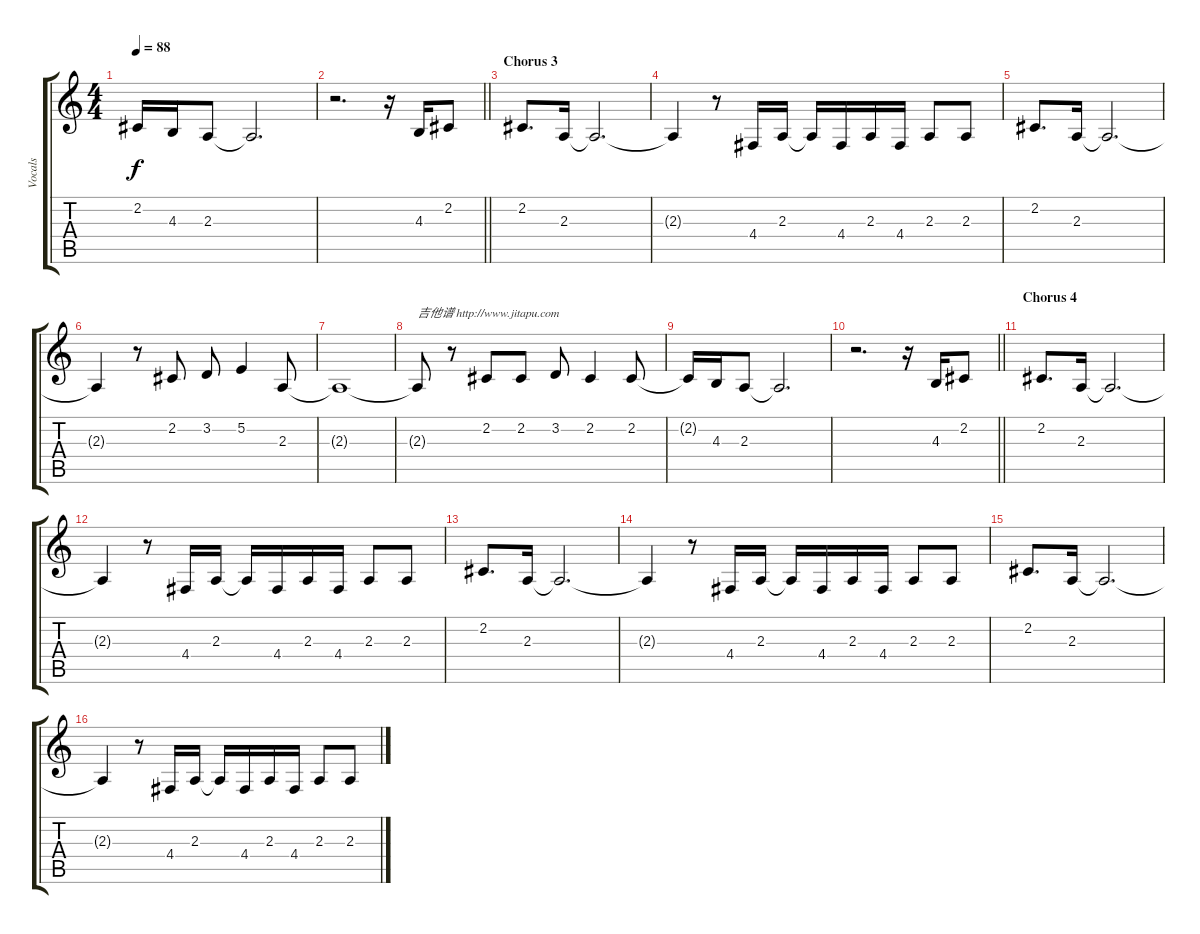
\track ("Vocals" "Vocals") {instrument acousticgrandpiano}
\staff {score tabs}
\tuning (E4 B3 G3 D3 A2 E2) {hide}
\ts (4 4)
\tempo 88
\clef g2
\ks c
2.2{t}.16{dy f} 4.3.16 2.3.8 2.3{t}.2{d} |
\barLineRight lightlight
r.2{d} r.16 4.3.16 2.2.8 |
\section ("" "Chorus 3")
2.2.8{d} 2.3.16 2.3{t}.2{d} |
2.3{t}.4 r.8 4.4.16 2.3.16 2.3{t}.16 4.4.16 2.3.16 4.4.16 2.3.8 2.3.8 |
2.2.8{d} 2.3.16 2.3{t}.2{d} |
2.3{t}.4 r.8 2.2.8 3.2.8 5.2.4 2.3.8 |
2.3{t}.1 |
2.3{t}.8{txt "吉他谱 http://www.jitapu.com"} r.8 2.2.8 2.2.8 3.2.8 2.2.4 2.2.8 |
2.2{t}.16 4.3.16 2.3.8 2.3{t}.2{d} |
\barLineRight lightlight
r.2{d} r.16 4.3.16 2.2.8 |
\section ("" "Chorus 4")
2.2.8{d} 2.3.16 2.3{t}.2{d} |
2.3{t}.4 r.8 4.4.16 2.3.16 2.3{t}.16 4.4.16 2.3.16 4.4.16 2.3.8 2.3.8 |
2.2.8{d} 2.3.16 2.3{t}.2{d} |
2.3{t}.4 r.8 4.4.16 2.3.16 2.3{t}.16 4.4.16 2.3.16 4.4.16 2.3.8 2.3.8 |
2.2.8{d} 2.3.16 2.3{t}.2{d} |
2.3{t}.4 r.8 4.4.16 2.3.16 2.3{t}.16 4.4.16 2.3.16 4.4.16 2.3.8 2.3.8
